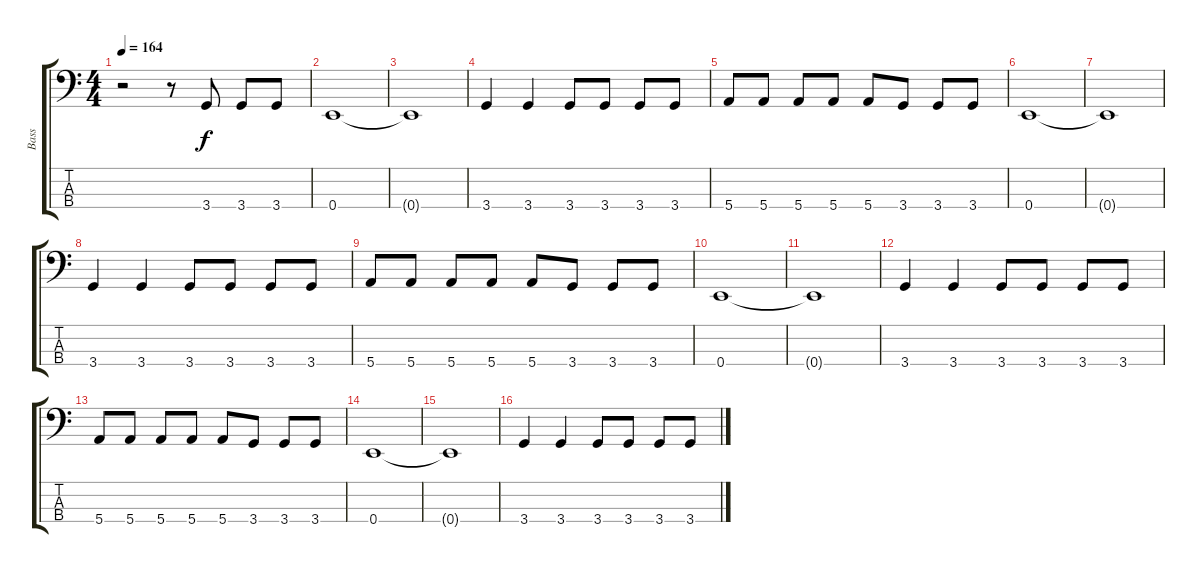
\track ("Bass" "Bass") {instrument electricbasspick}
\staff {score tabs}
\tuning (G2 D2 A1 E1) {hide}
\ts (4 4)
\tempo 164
\clef f4
\ks c
r.2{dy f instrument electricbasspick} r.8 3.4.8 3.4.8 3.4.8 |
0.4.1 |
0.4{t}.1 |
3.4.4 3.4.4 3.4.8 3.4.8 3.4.8 3.4.8 |
5.4.8 5.4.8 5.4.8 5.4.8 5.4.8 3.4.8 3.4.8 3.4.8 |
0.4.1 |
0.4{t}.1 |
3.4.4 3.4.4 3.4.8 3.4.8 3.4.8 3.4.8 |
5.4.8 5.4.8 5.4.8 5.4.8 5.4.8 3.4.8 3.4.8 3.4.8 |
0.4.1 |
0.4{t}.1 |
3.4.4 3.4.4 3.4.8 3.4.8 3.4.8 3.4.8 |
5.4.8 5.4.8 5.4.8 5.4.8 5.4.8 3.4.8 3.4.8 3.4.8 |
0.4.1 |
0.4{t}.1 |
3.4.4 3.4.4 3.4.8 3.4.8 3.4.8 3.4.8
